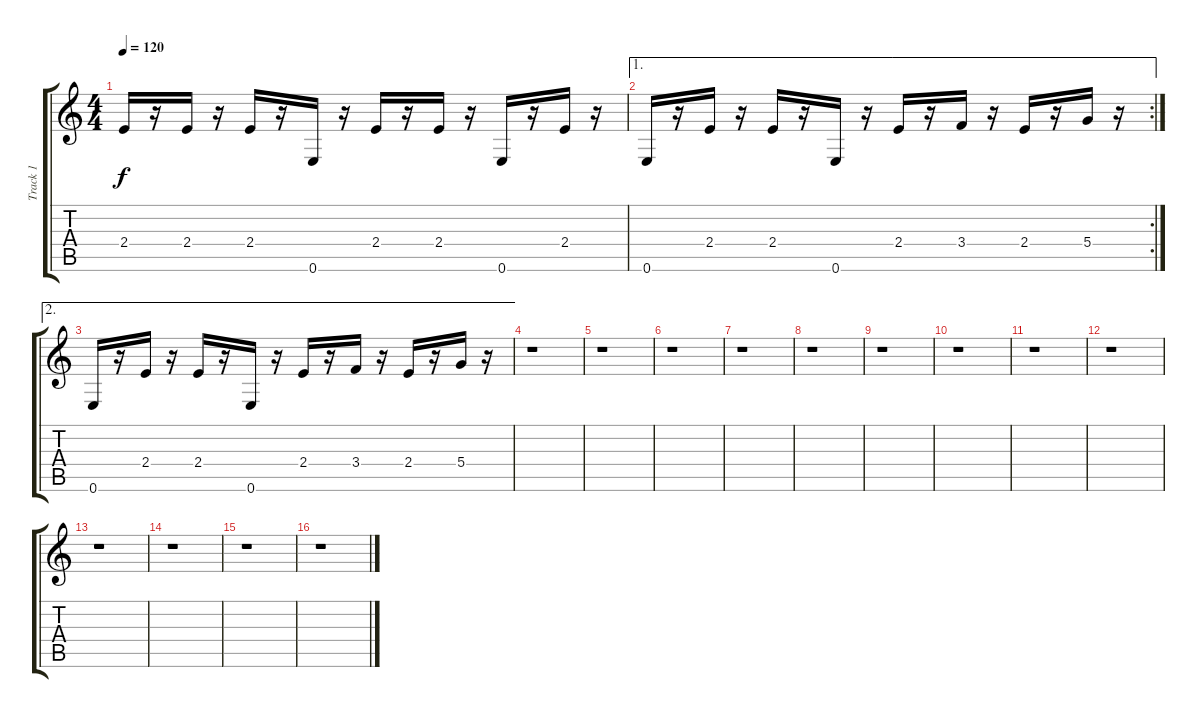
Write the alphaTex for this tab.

\track ("Track 1" "Track 1") {instrument electricguitarjazz}
\staff {score tabs}
\tuning (E4 B3 G3 D3 A2 E2) {hide}
\ts (4 4)
\tempo 120
\clef g2
\ks c
2.4.16{dy f} r.16 2.4.16 r.16 2.4.16 r.16 0.6.16 r.16 2.4.16 r.16 2.4.16 r.16 0.6.16 r.16 2.4.16 r.16 |
\ae 1
\rc 2
0.6.16 r.16 2.4.16 r.16 2.4.16 r.16 0.6.16 r.16 2.4.16 r.16 3.4.16 r.16 2.4.16 r.16 5.4.16 r.16 |
\ae 2
0.6.16 r.16 2.4.16 r.16 2.4.16 r.16 0.6.16 r.16 2.4.16 r.16 3.4.16 r.16 2.4.16 r.16 5.4.16 r.16 |
r.1 |
r.1 |
r.1 |
r.1 |
r.1 |
r.1 |
r.1 |
r.1 |
r.1 |
r.1 |
r.1 |
r.1 |
r.1
